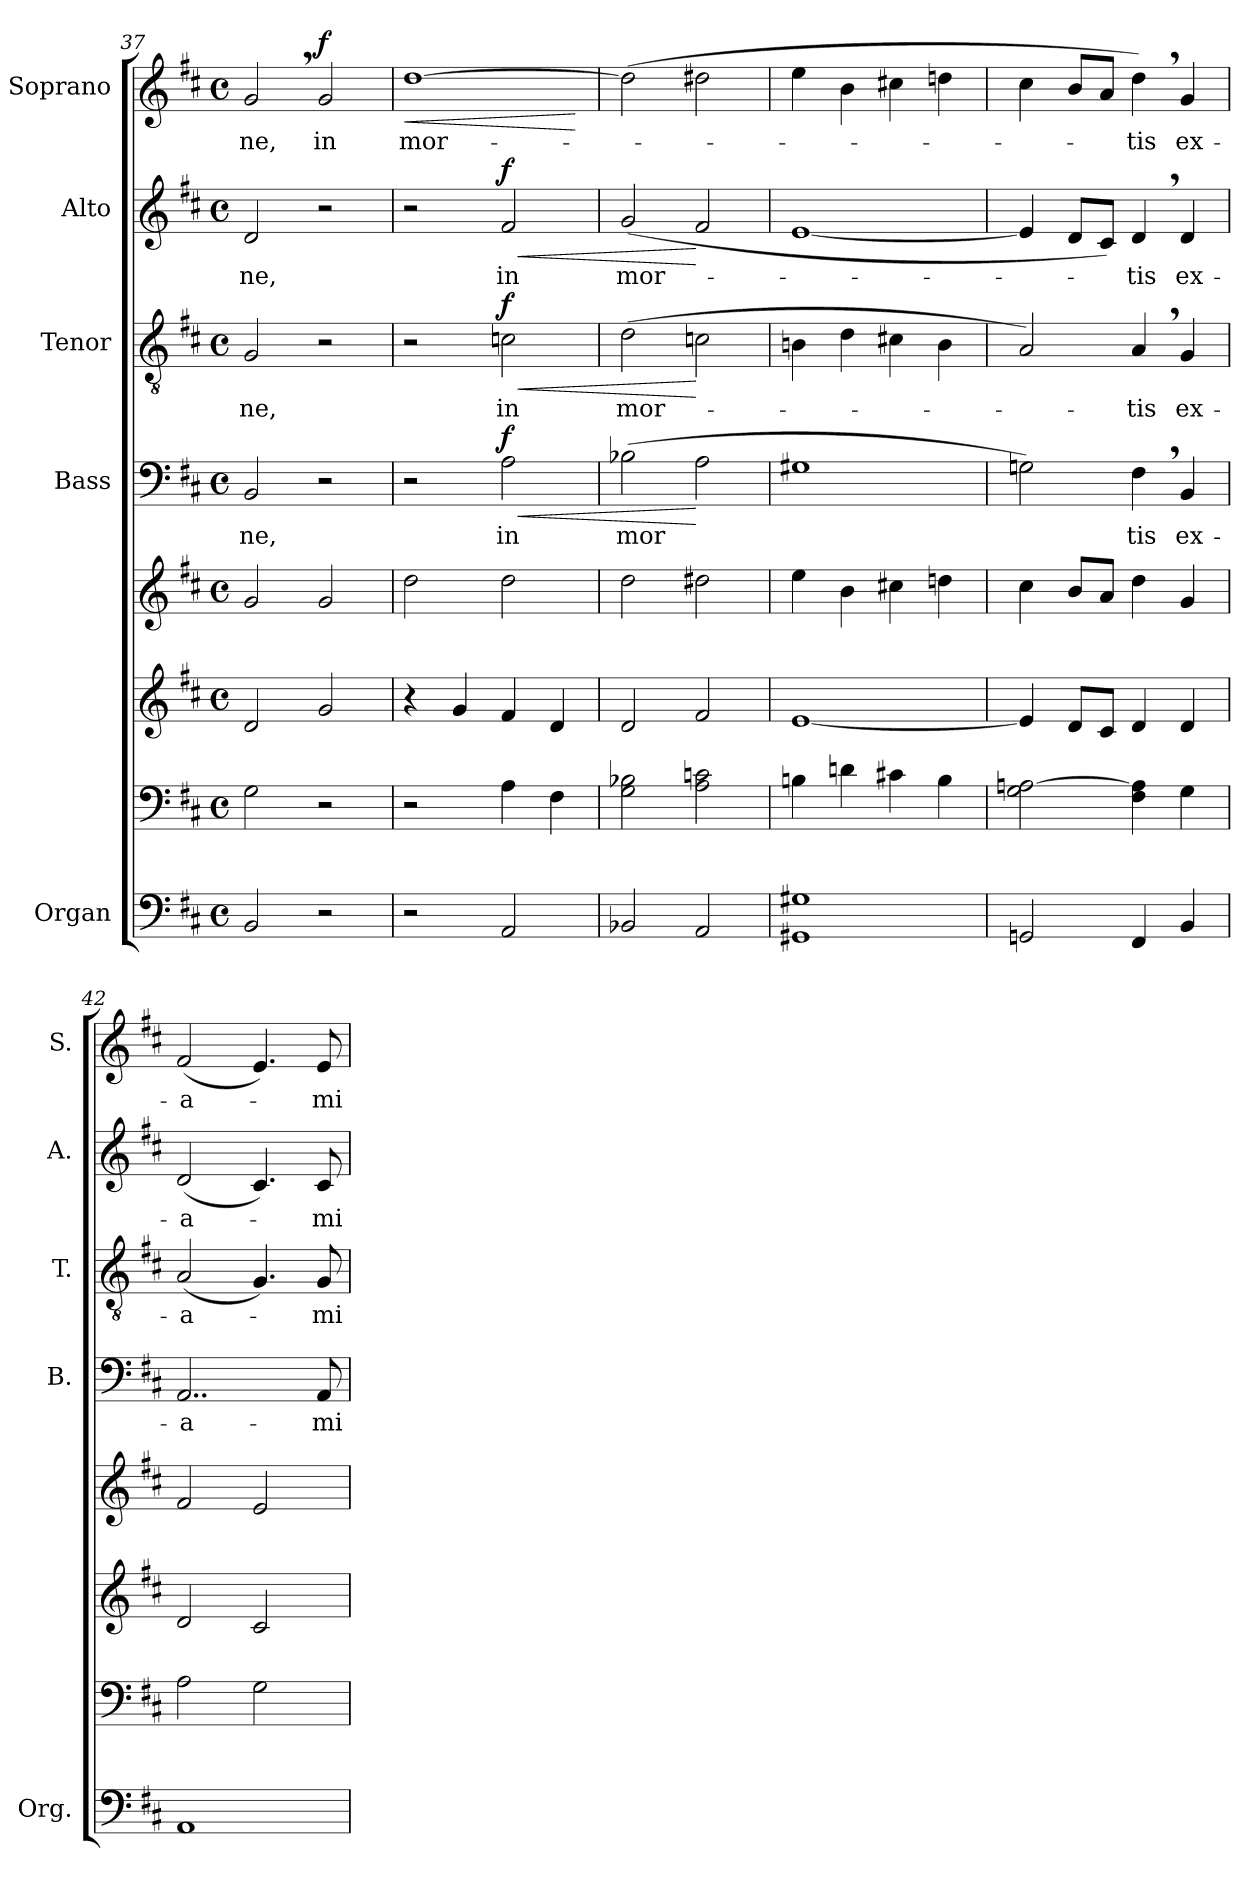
**kern	**kern	**kern	**kern	**kern	**text	**dynam	**kern	**text	**dynam	**kern	**text	**dynam	**kern	**text	**dynam
*part5	*part5	*part5	*part5	*part4	*part4	*part4	*part3	*part3	*part3	*part2	*part2	*part2	*part1	*part1	*part1
*staff8	*staff7	*staff6	*staff5	*staff4	*staff4	*staff4	*staff3	*staff3	*staff3	*staff2	*staff2	*staff2	*staff1	*staff1	*staff1
*I"Organ	*	*	*	*I"Bass	*	*	*I"Tenor	*	*	*I"Alto	*	*	*I"Soprano	*	*
*I'Org.	*	*	*	*I'B.	*	*	*I'T.	*	*	*I'A.	*	*	*I'S.	*	*
*clefF4	*clefF4	*clefG2	*clefG2	*clefF4	*	*	*clefGv2	*	*	*clefG2	*	*	*clefG2	*	*
*k[f#c#]	*k[f#c#]	*k[f#c#]	*k[f#c#]	*k[f#c#]	*	*	*k[f#c#]	*	*	*k[f#c#]	*	*	*k[f#c#]	*	*
*M4/4	*M4/4	*M4/4	*M4/4	*M4/4	*	*	*M4/4	*	*	*M4/4	*	*	*M4/4	*	*
*met(c)	*met(c)	*met(c)	*met(c)	*met(c)	*	*	*met(c)	*	*	*met(c)	*	*	*met(c)	*	*
=37	=37	=37	=37	=37	=37	=37	=37	=37	=37	=37	=37	=37	=37	=37	=37
!	!	!	!	!	!LO:LY:b	!	!	!LO:LY:b	!	!	!LO:LY:b	!	!	!LO:LY:b	!
2BB/	2G\	2d/	2g/	2BB/	-ne,	.	2G/	-ne,	.	2d/	-ne,	.	2g,/	-ne,	.
!	!	!	!	!	!	!	!	!	!	!	!	!	!	!LO:LY:b	!LO:DY:b
2r	2r	2g/	2g/	2r	.	.	2r	.	.	2r	.	.	2g/	in	f
=38	=38	=38	=38	=38	=38	=38	=38	=38	=38	=38	=38	=38	=38	=38	=38
!	!	!	!	!	!	!	!	!	!	!	!	!	!	!LO:LY:b	!LO:HP:b
2r	2r	4r	2dd\	2r	.	.	2r	.	.	2r	.	.	[1dd	mor-	<
.	.	4g/	.	.	.	.	.	.	.	.	.	.	.	.	.
!	!	!	!	!	!LO:LY:b	!LO:HP:b	!	!LO:LY:b	!LO:HP:b	!	!LO:LY:b	!LO:HP:b	!	!	!
!	!	!	!	!	!	!LO:DY:n=1:b	!	!	!LO:DY:n=1:b	!	!	!LO:DY:n=1:b	!	!	!
2AA/	4A\	4f#/	2dd\	2A\	in	< f	2cn\	in	< f	2f#/	in	< f	.	.	.
.	4F#\	4d/	.	.	.	.	.	.	.	.	.	.	.	.	.
.	.	.	.	.	.	.	.	.	.	.	.	.	.	.	[
=39	=39	=39	=39	=39	=39	=39	=39	=39	=39	=39	=39	=39	=39	=39	=39
!	!	!	!	!	!LO:LY:b	!	!	!LO:LY:b	!	!	!LO:LY:b	!	!	!	!
2BB-X/	2G\ 2B-X\	2d/	2dd\	(>2B-X\	mor	.	(>2d\	mor-	.	(>2g/	mor-	.	(>2dd\]	.	.
2AA/	2A\ 2cn\	2f#/	2dd#X\	2A\	.	[	2cn\	.	[	2f#/	.	[	2dd#X\	.	.
=40	=40	=40	=40	=40	=40	=40	=40	=40	=40	=40	=40	=40	=40	=40	=40
1GG#X 1G#X	4Bn\	[1e	4ee\	1G#X	.	.	4Bn\	.	.	[1e	.	.	4ee\	.	.
.	4dn\	.	4b\	.	.	.	4d\	.	.	.	.	.	4b\	.	.
.	4c#X\	.	4cc#X\	.	.	.	4c#X\	.	.	.	.	.	4cc#X\	.	.
.	4B\	.	4ddn\	.	.	.	4B\	.	.	.	.	.	4ddn\	.	.
=41	=41	=41	=41	=41	=41	=41	=41	=41	=41	=41	=41	=41	=41	=41	=41
2GGn/	2G\ [2An\	4e/]	4cc#\	2Gn\)	.	.	2A/)	.	.	4e/]	.	.	4cc#\	.	.
.	.	8d/L	8b/L	.	.	.	.	.	.	8d/L	.	.	8b/L	.	.
.	.	8c#/J	8a/J	.	.	.	.	.	.	8c#/J)	.	.	8a/J	.	.
!	!	!	!	!	!LO:LY:b	!	!	!LO:LY:b	!	!	!LO:LY:b	!	!	!LO:LY:b	!
4FF#/	4F#\ 4A\]	4d/	4dd\	4F#,\	tis	.	4A,/	-tis	.	4d,/	-tis	.	4dd,\)	-tis	.
!	!	!	!	!	!LO:LY:b	!	!	!LO:LY:b	!	!	!LO:LY:b	!	!	!LO:LY:b	!
4BB/	4G\	4d/	4g/	4BB/	ex-	.	4G/	ex-	.	4d/	ex-	.	4g/	ex-	.
!!LO:PB:g=z
=42	=42	=42	=42	=42	=42	=42	=42	=42	=42	=42	=42	=42	=42	=42	=42
!	!	!	!	!	!LO:LY:b	!	!	!LO:LY:b	!	!	!LO:LY:b	!	!	!LO:LY:b	!
1AA	2A\	2d/	2f#/	2..AA/	-a-	.	(<2A/	-a-	.	(<2d/	-a-	.	(<2f#/	-a-	.
.	2G\	2c#/	2e/	.	.	.	4.G/)	.	.	4.c#/)	.	.	4.e/)	.	.
!	!	!	!	!	!LO:LY:b	!	!	!LO:LY:b	!	!	!LO:LY:b	!	!	!LO:LY:b	!
.	.	.	.	8AA/	-mi-	.	8G/	-mi-	.	8c#/	-mi-	.	8e/	-mi-	.
=	=	=	=	=	=	=	=	=	=	=	=	=	=	=	=
*-	*-	*-	*-	*-	*-	*-	*-	*-	*-	*-	*-	*-	*-	*-	*-
